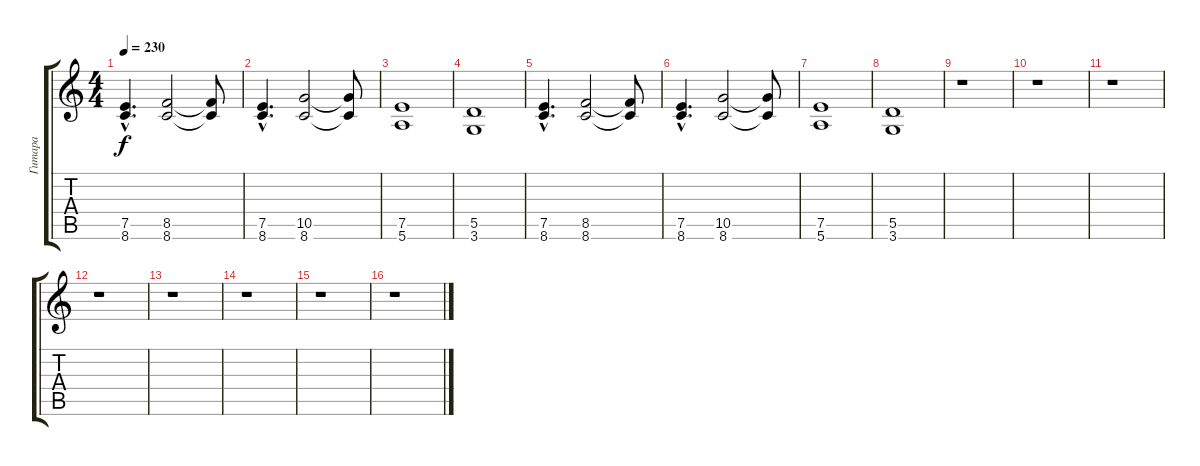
\track ("Гитара" "Гитара") {instrument distortionguitar}
\staff {score tabs}
\tuning (E4 B3 G3 D3 A2 E2) {hide}
\ts (4 4)
\tempo 230
\clef g2
\ks c
(7.5{hac} 8.6{hac}).4{d dy f} (8.5 8.6).2 (8.5{t} 8.6{t}).8 |
(7.5{hac} 8.6{hac}).4{d} (10.5 8.6).2 (10.5{t} 8.6{t}).8 |
(7.5 5.6).1 |
(5.5 3.6).1 |
(7.5{hac} 8.6{hac}).4{d} (8.5 8.6).2 (8.5{t} 8.6{t}).8 |
(7.5{hac} 8.6{hac}).4{d} (10.5 8.6).2 (10.5{t} 8.6{t}).8 |
(7.5 5.6).1 |
(5.5 3.6).1 |
r.1 |
r.1 |
r.1 |
r.1 |
r.1 |
r.1 |
r.1 |
r.1
